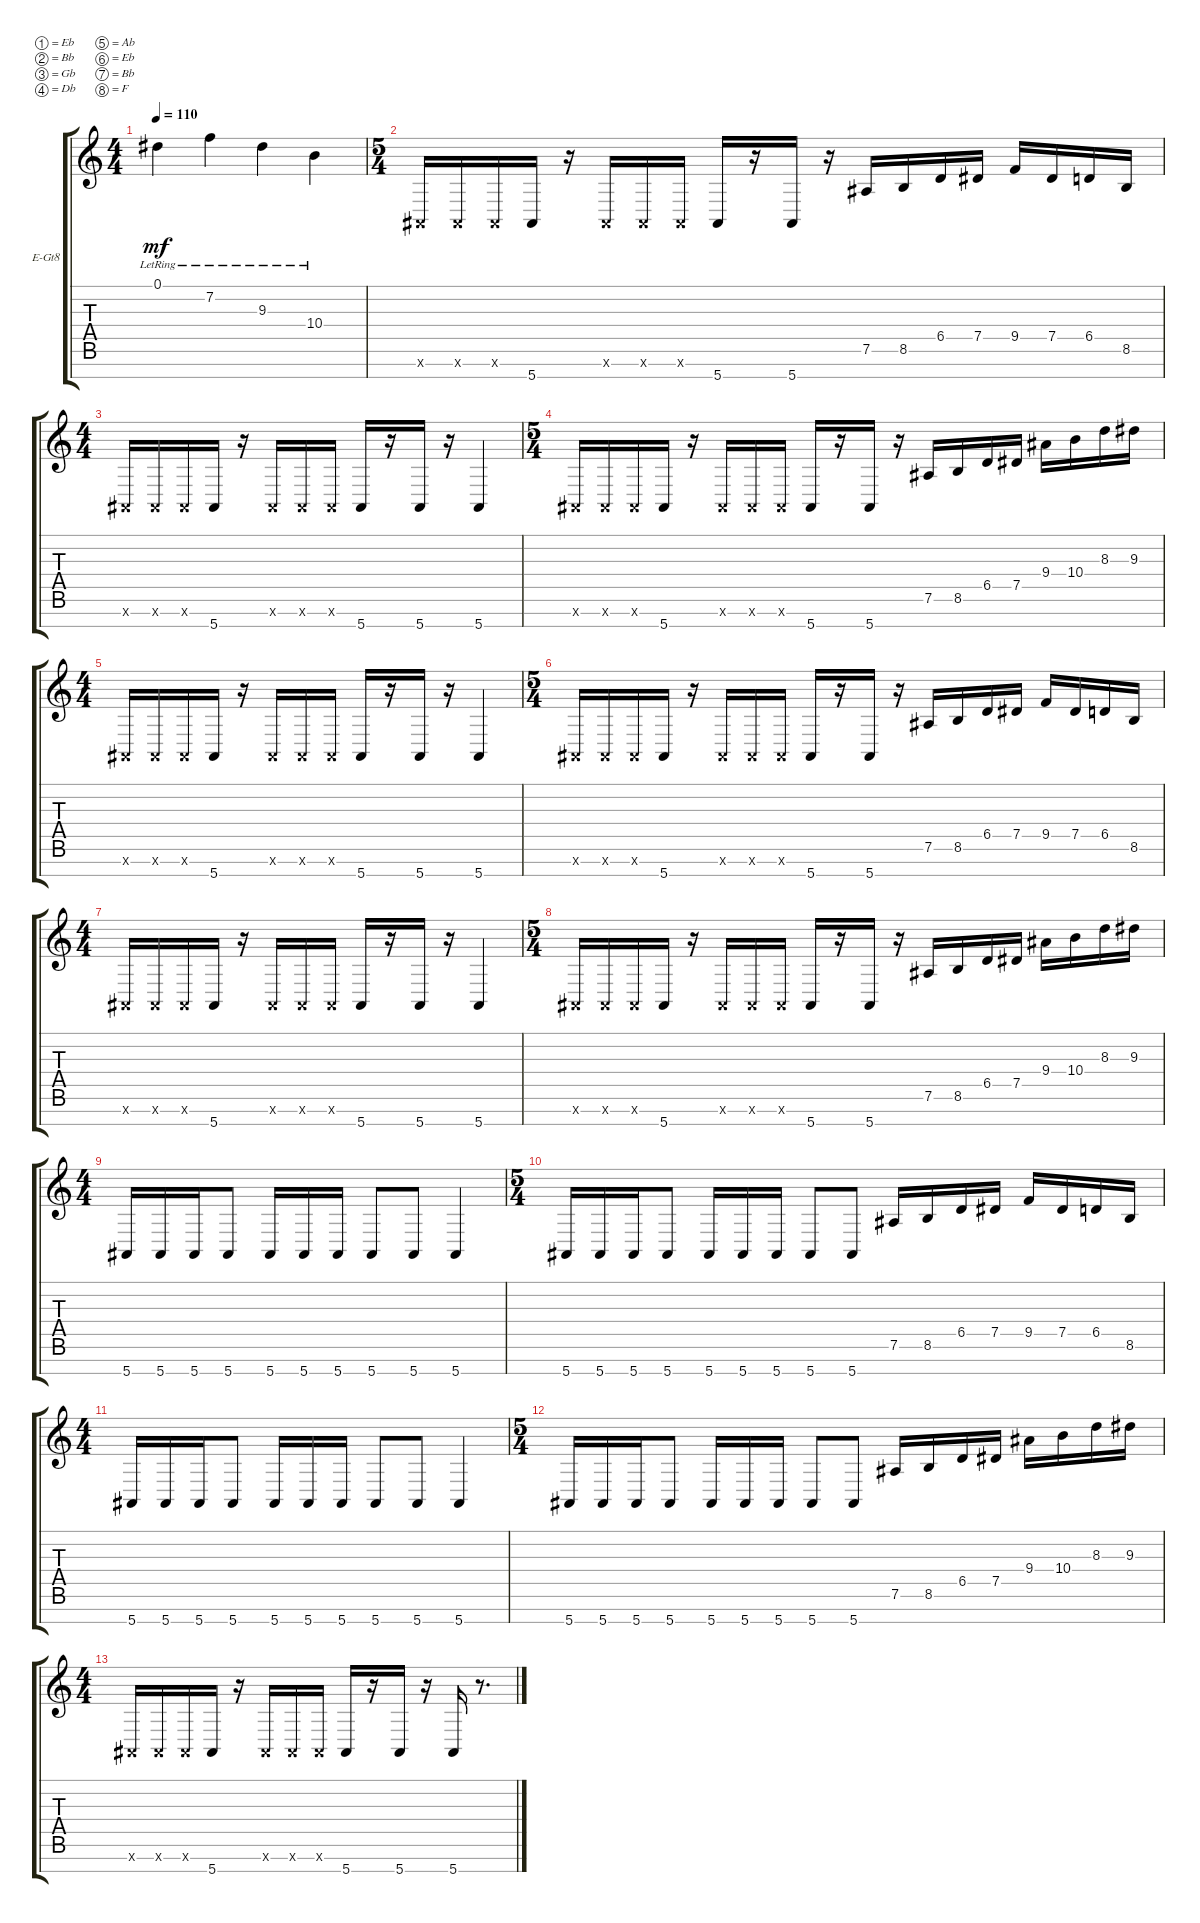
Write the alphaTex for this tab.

\defaultSystemsLayout 4
\bracketExtendMode groupsimilarinstruments
\firstSystemTrackNameOrientation horizontal
\otherSystemsTrackNameOrientation horizontal
\track ("Ilya Kosenkov" "E-Gt8") {instrument distortionguitar}
\staff {score tabs}
\tuning (Eb4 Bb3 Gb3 Db3 Ab2 Eb2 Bb1 F1)
\ts (4 4)
\tempo 110
\clef g2
\ks c
0.1{lr}.4{dy mf} 7.2{lr}.4 9.3{lr}.4 10.4{lr}.4 |
\ts (5 4)
0.7{x}.16 0.7{x}.16 0.7{x}.16 5.8.16 r.16 0.7{x}.16 0.7{x}.16 0.7{x}.16 5.8.16 r.16 5.8.16 r.16 7.6.16 8.6.16 6.5.16 7.5.16 9.5.16 7.5.16 6.5.16 8.6.16 |
\ts (4 4)
0.7{x}.16 0.7{x}.16 0.7{x}.16 5.8.16 r.16 0.7{x}.16 0.7{x}.16 0.7{x}.16 5.8.16 r.16 5.8.16 r.16 5.8.4 |
\ts (5 4)
0.7{x}.16 0.7{x}.16 0.7{x}.16 5.8.16 r.16 0.7{x}.16 0.7{x}.16 0.7{x}.16 5.8.16 r.16 5.8.16 r.16 7.6.16 8.6.16 6.5.16 7.5.16 9.4.16 10.4.16 8.3.16 9.3.16 |
\ts (4 4)
0.7{x}.16 0.7{x}.16 0.7{x}.16 5.8.16 r.16 0.7{x}.16 0.7{x}.16 0.7{x}.16 5.8.16 r.16 5.8.16 r.16 5.8.4 |
\ts (5 4)
0.7{x}.16 0.7{x}.16 0.7{x}.16 5.8.16 r.16 0.7{x}.16 0.7{x}.16 0.7{x}.16 5.8.16 r.16 5.8.16 r.16 7.6.16 8.6.16 6.5.16 7.5.16 9.5.16 7.5.16 6.5.16 8.6.16 |
\ts (4 4)
0.7{x}.16 0.7{x}.16 0.7{x}.16 5.8.16 r.16 0.7{x}.16 0.7{x}.16 0.7{x}.16 5.8.16 r.16 5.8.16 r.16 5.8.4 |
\ts (5 4)
0.7{x}.16 0.7{x}.16 0.7{x}.16 5.8.16 r.16 0.7{x}.16 0.7{x}.16 0.7{x}.16 5.8.16 r.16 5.8.16 r.16 7.6.16 8.6.16 6.5.16 7.5.16 9.4.16 10.4.16 8.3.16 9.3.16 |
\ts (4 4)
5.8.16 5.8.16 5.8.16 5.8.8 5.8.16 5.8.16 5.8.16 5.8.8 5.8.8 5.8.4 |
\ts (5 4)
5.8.16 5.8.16 5.8.16 5.8.8 5.8.16 5.8.16 5.8.16 5.8.8 5.8.8 7.6.16 8.6.16 6.5.16 7.5.16 9.5.16 7.5.16 6.5.16 8.6.16 |
\ts (4 4)
5.8.16 5.8.16 5.8.16 5.8.8 5.8.16 5.8.16 5.8.16 5.8.8 5.8.8 5.8.4 |
\ts (5 4)
5.8.16 5.8.16 5.8.16 5.8.8 5.8.16 5.8.16 5.8.16 5.8.8 5.8.8 7.6.16 8.6.16 6.5.16 7.5.16 9.4.16 10.4.16 8.3.16 9.3.16 |
\ts (4 4)
0.7{x}.16 0.7{x}.16 0.7{x}.16 5.8.16 r.16 0.7{x}.16 0.7{x}.16 0.7{x}.16 5.8.16 r.16 5.8.16 r.16 5.8.16 r.8{d}
